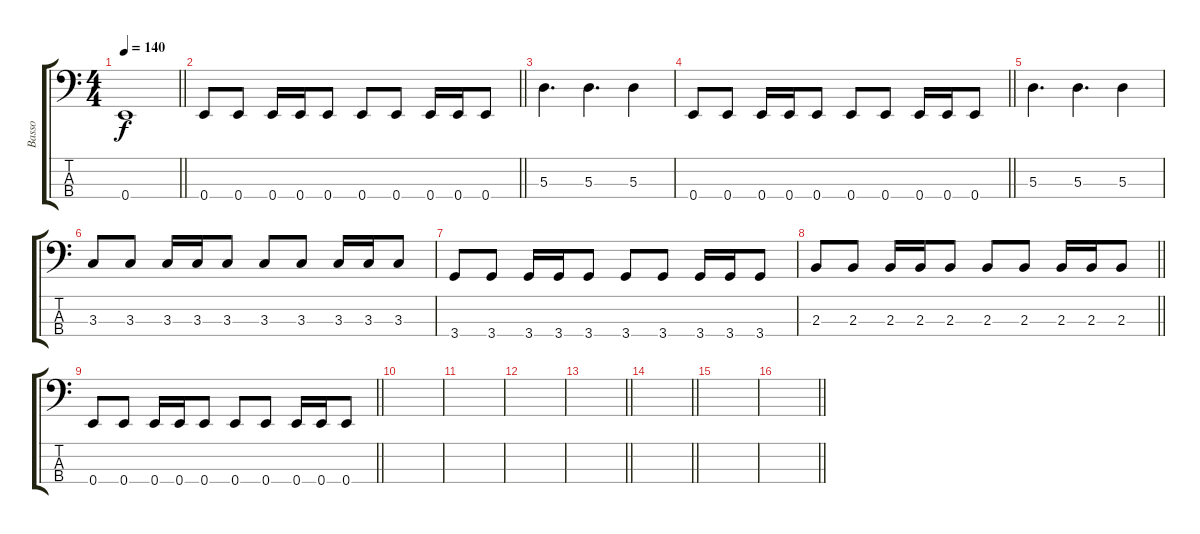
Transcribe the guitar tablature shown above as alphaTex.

\track ("Basso" "Basso") {instrument electricbassfinger}
\staff {score tabs}
\tuning (G2 D2 A1 E1) {hide}
\ts (4 4)
\tempo 140
\clef f4
\barLineRight lightlight
\ks c
0.4{t}.1{dy f} |
\barLineRight lightlight
0.4.8 0.4.8 0.4.16 0.4.16 0.4.8 0.4.8 0.4.8 0.4.16 0.4.16 0.4.8 |
5.3.4{d} 5.3.4{d} 5.3.4 |
\barLineRight lightlight
0.4.8 0.4.8 0.4.16 0.4.16 0.4.8 0.4.8 0.4.8 0.4.16 0.4.16 0.4.8 |
5.3.4{d} 5.3.4{d} 5.3.4 |
3.3.8 3.3.8 3.3.16 3.3.16 3.3.8 3.3.8 3.3.8 3.3.16 3.3.16 3.3.8 |
3.4.8 3.4.8 3.4.16 3.4.16 3.4.8 3.4.8 3.4.8 3.4.16 3.4.16 3.4.8 |
\barLineRight lightlight
2.3.8 2.3.8 2.3.16 2.3.16 2.3.8 2.3.8 2.3.8 2.3.16 2.3.16 2.3.8 |
\barLineRight lightlight
0.4.8 0.4.8 0.4.16 0.4.16 0.4.8 0.4.8 0.4.8 0.4.16 0.4.16 0.4.8 |
|
|
|
\barLineRight lightlight
|
\barLineRight lightlight
|
|
\barLineRight lightlight
